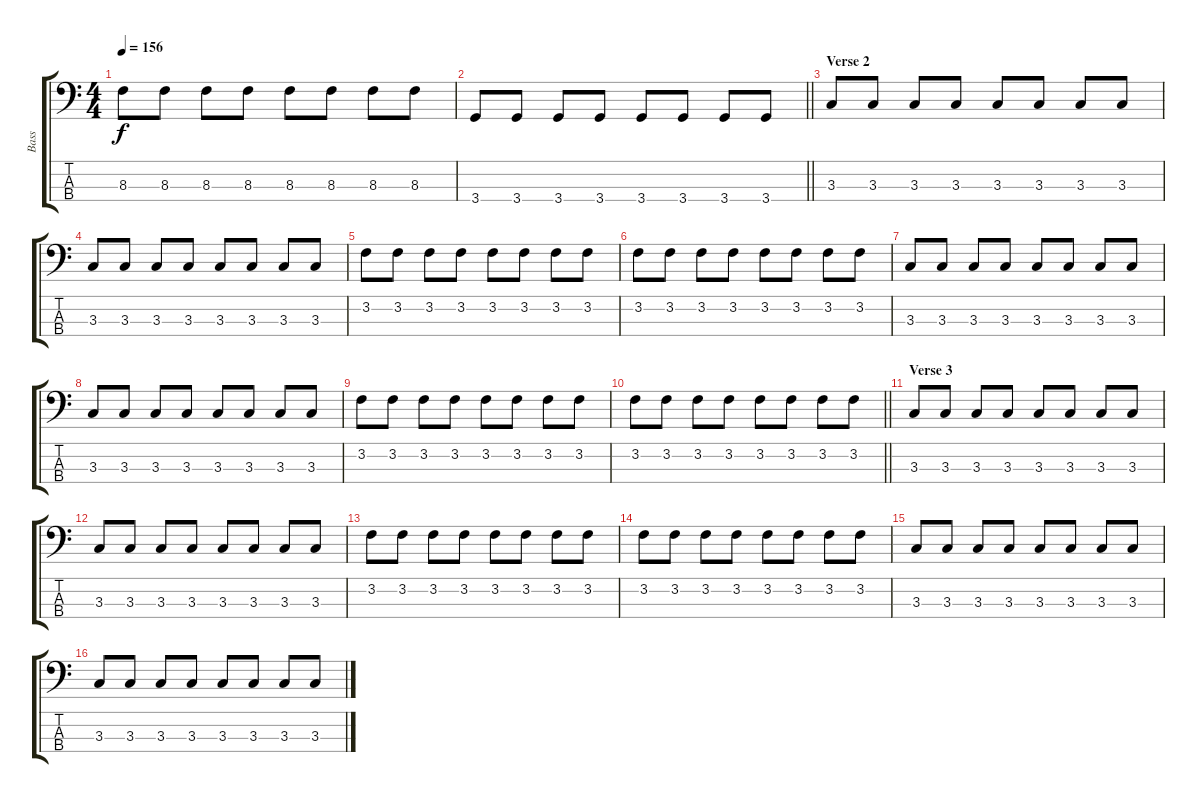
\track ("Bass" "Bass") {instrument electricbassfinger}
\staff {score tabs}
\tuning (G2 D2 A1 E1) {hide}
\ts (4 4)
\tempo 156
\clef f4
\ks c
8.3.8{dy f} 8.3.8 8.3.8 8.3.8 8.3.8 8.3.8 8.3.8 8.3.8 |
\barLineRight lightlight
3.4.8 3.4.8 3.4.8 3.4.8 3.4.8 3.4.8 3.4.8 3.4.8 |
\section ("" "Verse 2")
3.3.8 3.3.8 3.3.8 3.3.8 3.3.8 3.3.8 3.3.8 3.3.8 |
3.3.8 3.3.8 3.3.8 3.3.8 3.3.8 3.3.8 3.3.8 3.3.8 |
3.2.8 3.2.8 3.2.8 3.2.8 3.2.8 3.2.8 3.2.8 3.2.8 |
3.2.8 3.2.8 3.2.8 3.2.8 3.2.8 3.2.8 3.2.8 3.2.8 |
3.3.8 3.3.8 3.3.8 3.3.8 3.3.8 3.3.8 3.3.8 3.3.8 |
3.3.8 3.3.8 3.3.8 3.3.8 3.3.8 3.3.8 3.3.8 3.3.8 |
3.2.8 3.2.8 3.2.8 3.2.8 3.2.8 3.2.8 3.2.8 3.2.8 |
\barLineRight lightlight
3.2.8 3.2.8 3.2.8 3.2.8 3.2.8 3.2.8 3.2.8 3.2.8 |
\section ("" "Verse 3")
3.3.8 3.3.8 3.3.8 3.3.8 3.3.8 3.3.8 3.3.8 3.3.8 |
3.3.8 3.3.8 3.3.8 3.3.8 3.3.8 3.3.8 3.3.8 3.3.8 |
3.2.8 3.2.8 3.2.8 3.2.8 3.2.8 3.2.8 3.2.8 3.2.8 |
3.2.8 3.2.8 3.2.8 3.2.8 3.2.8 3.2.8 3.2.8 3.2.8 |
3.3.8 3.3.8 3.3.8 3.3.8 3.3.8 3.3.8 3.3.8 3.3.8 |
3.3.8 3.3.8 3.3.8 3.3.8 3.3.8 3.3.8 3.3.8 3.3.8
